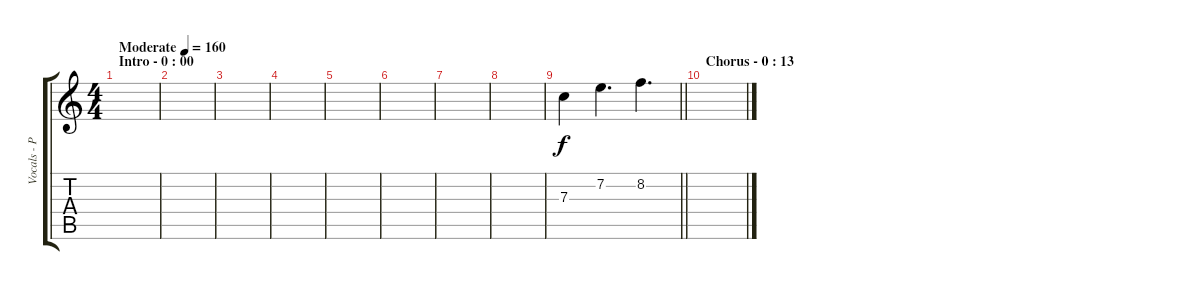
\track ("Vocals - Paget" "Vocals - P") {instrument acousticguitarsteel}
\staff {score tabs}
\tuning (D4 A3 F3 C3 G2 D2) {hide}
\ts (4 4)
\section ("" "Intro - 0 : 00")
\tempo (160 "Moderate")
\clef g2
\ks c
|
|
|
|
|
|
|
|
\barLineRight lightlight
7.3.4 7.2.4{d} 8.2.4{d} |
\section ("" "Chorus - 0 : 13")
